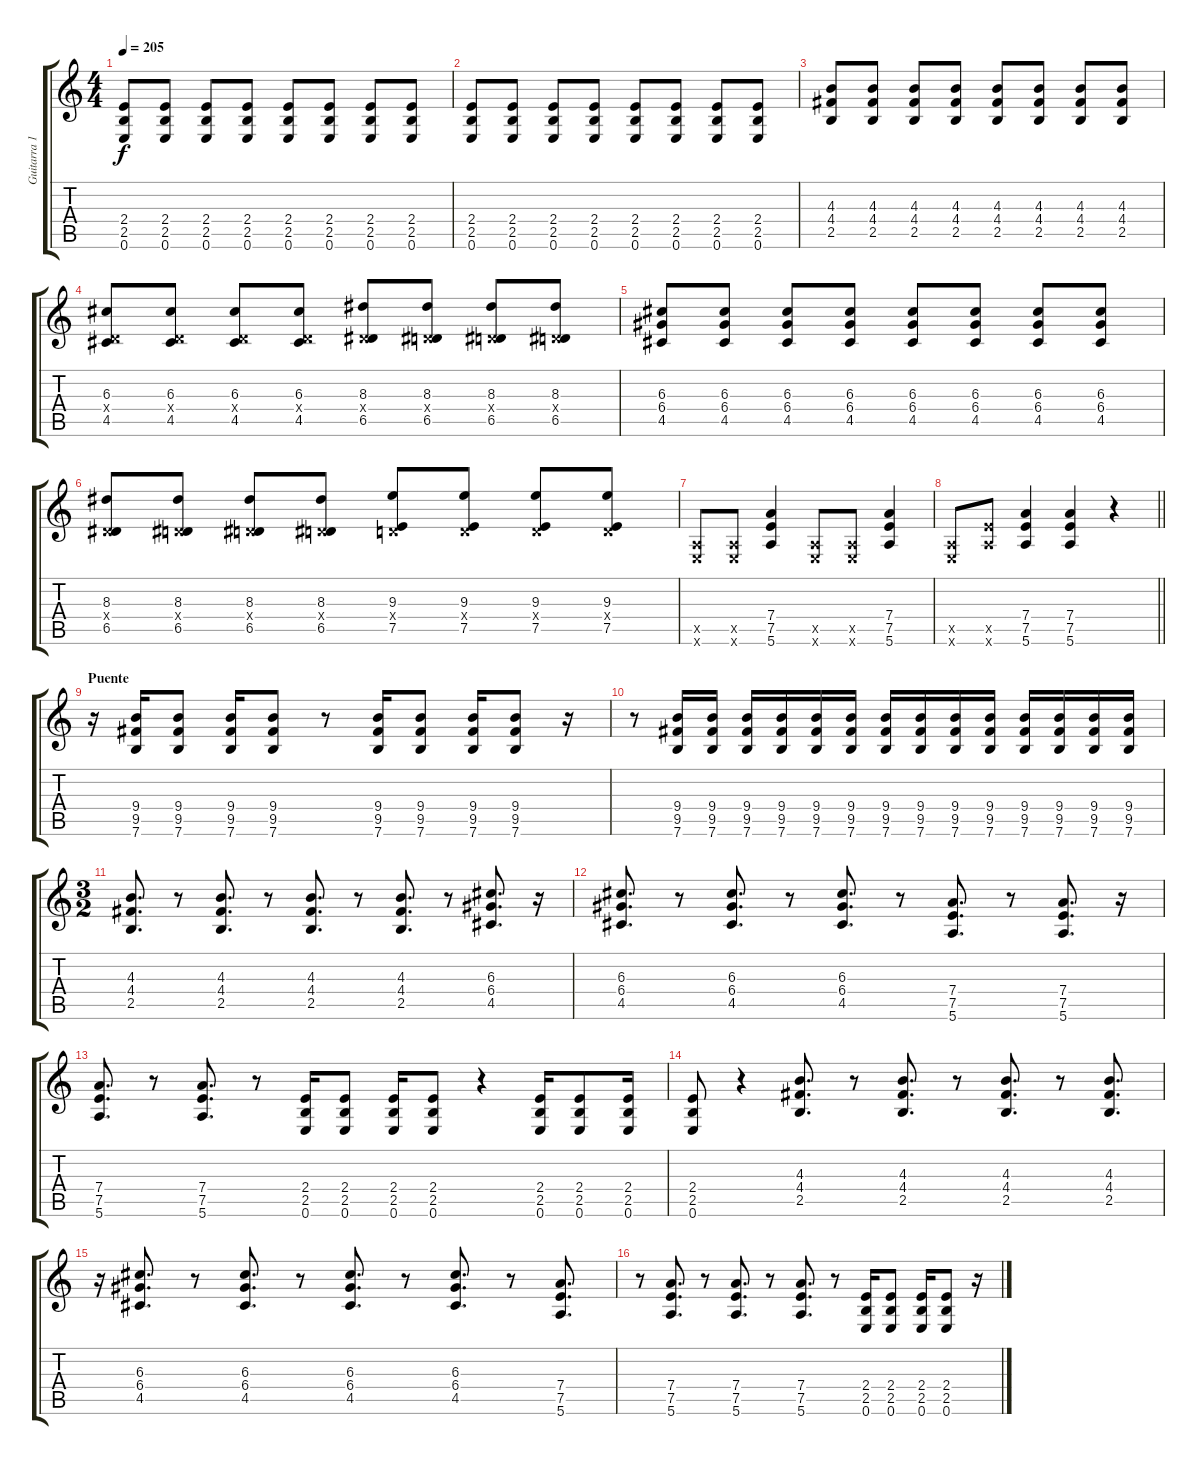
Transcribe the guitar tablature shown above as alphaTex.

\track ("Guitarra 1" "Guitarra 1") {instrument overdrivenguitar}
\staff {score tabs}
\tuning (E4 B3 G3 D3 A2 E2) {hide}
\ts (4 4)
\tempo 205
\clef g2
\ks c
(2.4 2.5 0.6).8{dy f} (2.4 2.5 0.6).8 (2.4 2.5 0.6).8 (2.4 2.5 0.6).8 (2.4 2.5 0.6).8 (2.4 2.5 0.6).8 (2.4 2.5 0.6).8 (2.4 2.5 0.6).8 |
(2.4 2.5 0.6).8 (2.4 2.5 0.6).8 (2.4 2.5 0.6).8 (2.4 2.5 0.6).8 (2.4 2.5 0.6).8 (2.4 2.5 0.6).8 (2.4 2.5 0.6).8 (2.4 2.5 0.6).8 |
(4.3 4.4 2.5).8 (4.3 4.4 2.5).8 (4.3 4.4 2.5).8 (4.3 4.4 2.5).8 (4.3 4.4 2.5).8 (4.3 4.4 2.5).8 (4.3 4.4 2.5).8 (4.3 4.4 2.5).8 |
(6.3 0.4{x} 4.5).8 (6.3 0.4{x} 4.5).8 (6.3 0.4{x} 4.5).8 (6.3 0.4{x} 4.5).8 (8.3 0.4{x} 6.5).8 (8.3 0.4{x} 6.5).8 (8.3 0.4{x} 6.5).8 (8.3 0.4{x} 6.5).8 |
(6.3 6.4 4.5).8 (6.3 6.4 4.5).8 (6.3 6.4 4.5).8 (6.3 6.4 4.5).8 (6.3 6.4 4.5).8 (6.3 6.4 4.5).8 (6.3 6.4 4.5).8 (6.3 6.4 4.5).8 |
(8.3 0.4{x} 6.5).8 (8.3 0.4{x} 6.5).8 (8.3 0.4{x} 6.5).8 (8.3 0.4{x} 6.5).8 (9.3 0.4{x} 7.5).8 (9.3 0.4{x} 7.5).8 (9.3 0.4{x} 7.5).8 (9.3 0.4{x} 7.5).8 |
(0.5{x} 0.6{x}).8 (0.5{x} 0.6{x}).8 (7.4 7.5 5.6).4 (0.5{x} 0.6{x}).8 (0.5{x} 0.6{x}).8 (7.4 7.5 5.6).4 |
\barLineRight lightlight
(0.5{x} 0.6{x}).8 (7.5{x} 5.6{x}).8 (7.4 7.5 5.6).4 (7.4 7.5 5.6).4 r.4 |
\section ("" "Puente")
r.16 (9.4 9.5 7.6).16 (9.4 9.5 7.6).8 (9.4 9.5 7.6).16 (9.4 9.5 7.6).8 r.8 (9.4 9.5 7.6).16 (9.4 9.5 7.6).8 (9.4 9.5 7.6).16 (9.4 9.5 7.6).8 r.16 |
r.8 (9.4 9.5 7.6).16 (9.4 9.5 7.6).16 (9.4 9.5 7.6).16 (9.4 9.5 7.6).16 (9.4 9.5 7.6).16 (9.4 9.5 7.6).16 (9.4 9.5 7.6).16 (9.4 9.5 7.6).16 (9.4 9.5 7.6).16 (9.4 9.5 7.6).16 (9.4 9.5 7.6).16 (9.4 9.5 7.6).16 (9.4 9.5 7.6).16 (9.4 9.5 7.6).16 |
\ts (3 2)
(4.3 4.4 2.5).8{d volume 12} r.8 (4.3 4.4 2.5).8{d} r.8 (4.3 4.4 2.5).8{d} r.8 (4.3 4.4 2.5).8{d} r.8 (6.3 6.4 4.5).8{d} r.16 |
(6.3 6.4 4.5).8{d} r.8 (6.3 6.4 4.5).8{d} r.8 (6.3 6.4 4.5).8{d} r.8 (7.4 7.5 5.6).8{d} r.8 (7.4 7.5 5.6).8{d} r.16 |
(7.4 7.5 5.6).8{d} r.8 (7.4 7.5 5.6).8{d} r.8 (2.4 2.5 0.6).16 (2.4 2.5 0.6).8 (2.4 2.5 0.6).16 (2.4 2.5 0.6).8 r.4 (2.4 2.5 0.6).16 (2.4 2.5 0.6).8 (2.4 2.5 0.6).16 |
(2.4 2.5 0.6).8 r.4 (4.3 4.4 2.5).8{d} r.8 (4.3 4.4 2.5).8{d} r.8 (4.3 4.4 2.5).8{d} r.8 (4.3 4.4 2.5).8{d} |
r.16 (6.3 6.4 4.5).8{d} r.8 (6.3 6.4 4.5).8{d} r.8 (6.3 6.4 4.5).8{d} r.8 (6.3 6.4 4.5).8{d} r.8 (7.4 7.5 5.6).8{d} |
r.8 (7.4 7.5 5.6).8{d} r.8 (7.4 7.5 5.6).8{d} r.8 (7.4 7.5 5.6).8{d} r.8 (2.4 2.5 0.6).16 (2.4 2.5 0.6).8 (2.4 2.5 0.6).16 (2.4 2.5 0.6).8 r.16
